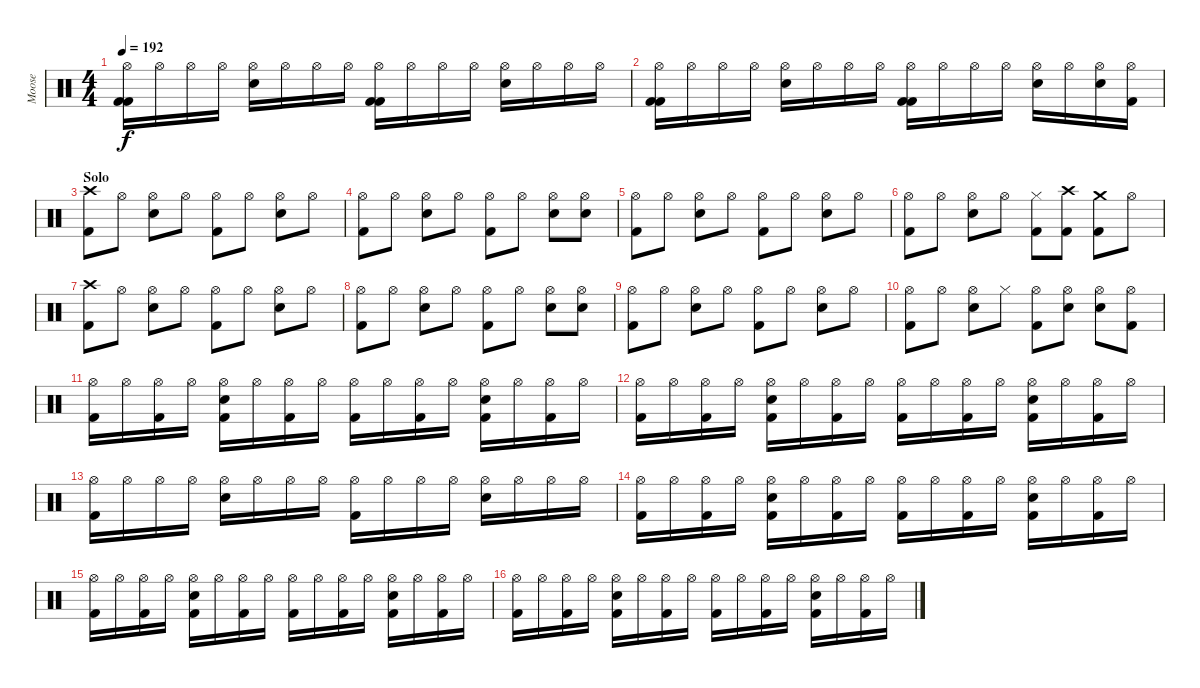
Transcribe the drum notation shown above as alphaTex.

\track ("Moose" "Moose") {instrument percussion}
\staff {score}
\articulation defaults
\ts (4 4)
\tempo 192
\clef neutral
\ks c
("Hi-Hat (open)" "Kick (hit) 2" "Kick (hit) 2").16{dy f} "Hi-Hat (open)".16 "Hi-Hat (open)".16 "Hi-Hat (open)".16 ("Hi-Hat (open)" "Electric Snare (hit)").16 "Hi-Hat (open)".16 "Hi-Hat (open)".16 "Hi-Hat (open)".16 ("Hi-Hat (open)" "Kick (hit) 2" "Kick (hit) 2").16 "Hi-Hat (open)".16 "Hi-Hat (open)".16 "Hi-Hat (open)".16 ("Hi-Hat (open)" "Electric Snare (hit)").16 "Hi-Hat (open)".16 "Hi-Hat (open)".16 "Hi-Hat (open)".16 |
("Hi-Hat (open)" "Kick (hit) 2" "Kick (hit) 2").16 "Hi-Hat (open)".16 "Hi-Hat (open)".16 "Hi-Hat (open)".16 ("Hi-Hat (open)" "Electric Snare (hit)").16 "Hi-Hat (open)".16 "Hi-Hat (open)".16 "Hi-Hat (open)".16 ("Hi-Hat (open)" "Kick (hit) 2" "Kick (hit) 2").16 "Hi-Hat (open)".16 "Hi-Hat (open)".16 "Hi-Hat (open)".16 ("Hi-Hat (open)" "Electric Snare (hit)").16 "Hi-Hat (open)".16 ("Hi-Hat (open)" "Electric Snare (hit)").16 ("Hi-Hat (open)" "Kick (hit) 2").16 |
\section ("" "Solo")
("Crash high (hit)" "Kick (hit) 2").8 "Hi-Hat (open)".8 ("Hi-Hat (open)" "Electric Snare (hit)").8 "Hi-Hat (open)".8 ("Hi-Hat (open)" "Kick (hit) 2").8 "Hi-Hat (open)".8 ("Hi-Hat (open)" "Electric Snare (hit)").8 "Hi-Hat (open)".8 |
("Hi-Hat (open)" "Kick (hit) 2").8 "Hi-Hat (open)".8 ("Hi-Hat (open)" "Electric Snare (hit)").8 "Hi-Hat (open)".8 ("Hi-Hat (open)" "Kick (hit) 2").8 "Hi-Hat (open)".8 ("Hi-Hat (open)" "Electric Snare (hit)").8 ("Hi-Hat (open)" "Electric Snare (hit)").8 |
("Hi-Hat (open)" "Kick (hit) 2").8 "Hi-Hat (open)".8 ("Hi-Hat (open)" "Electric Snare (hit)").8 "Hi-Hat (open)".8 ("Hi-Hat (open)" "Kick (hit) 2").8 "Hi-Hat (open)".8 ("Hi-Hat (open)" "Electric Snare (hit)").8 "Hi-Hat (open)".8 |
("Hi-Hat (open)" "Kick (hit) 2").8 "Hi-Hat (open)".8 ("Hi-Hat (open)" "Electric Snare (hit)").8 "Hi-Hat (open)".8 ("Hi-Hat (closed)" "Kick (hit) 2").8 ("Crash high (hit)" "Kick (hit) 2").8 ("Crash medium (hit)" "Kick (hit) 2").8 "Hi-Hat (open)".8 |
("Crash high (hit)" "Kick (hit) 2").8 "Hi-Hat (open)".8 ("Hi-Hat (open)" "Electric Snare (hit)").8 "Hi-Hat (open)".8 ("Hi-Hat (open)" "Kick (hit) 2").8 "Hi-Hat (open)".8 ("Hi-Hat (open)" "Electric Snare (hit)").8 "Hi-Hat (open)".8 |
("Hi-Hat (open)" "Kick (hit) 2").8 "Hi-Hat (open)".8 ("Hi-Hat (open)" "Electric Snare (hit)").8 "Hi-Hat (open)".8 ("Hi-Hat (open)" "Kick (hit) 2").8 "Hi-Hat (open)".8 ("Hi-Hat (open)" "Electric Snare (hit)").8 ("Hi-Hat (open)" "Electric Snare (hit)").8 |
("Hi-Hat (open)" "Kick (hit) 2").8 "Hi-Hat (open)".8 ("Hi-Hat (open)" "Electric Snare (hit)").8 "Hi-Hat (open)".8 ("Hi-Hat (open)" "Kick (hit) 2").8 "Hi-Hat (open)".8 ("Hi-Hat (open)" "Electric Snare (hit)").8 "Hi-Hat (open)".8 |
("Hi-Hat (open)" "Kick (hit) 2").8 "Hi-Hat (open)".8 ("Hi-Hat (open)" "Electric Snare (hit)").8 "Hi-Hat (closed)".8 ("Hi-Hat (open)" "Kick (hit) 2").8 ("Hi-Hat (open)" "Electric Snare (hit)").8 ("Hi-Hat (open)" "Electric Snare (hit)").8 ("Hi-Hat (open)" "Kick (hit) 2").8 |
("Hi-Hat (open)" "Kick (hit) 2").16 "Hi-Hat (open)".16 ("Hi-Hat (open)" "Kick (hit) 2").16 "Hi-Hat (open)".16 ("Hi-Hat (open)" "Electric Snare (hit)" "Kick (hit) 2").16 "Hi-Hat (open)".16 ("Hi-Hat (open)" "Kick (hit) 2").16 "Hi-Hat (open)".16 ("Hi-Hat (open)" "Kick (hit) 2").16 "Hi-Hat (open)".16 ("Hi-Hat (open)" "Kick (hit) 2").16 "Hi-Hat (open)".16 ("Hi-Hat (open)" "Electric Snare (hit)" "Kick (hit) 2").16 "Hi-Hat (open)".16 ("Hi-Hat (open)" "Kick (hit) 2").16 "Hi-Hat (open)".16 |
("Hi-Hat (open)" "Kick (hit) 2").16 "Hi-Hat (open)".16 ("Hi-Hat (open)" "Kick (hit) 2").16 "Hi-Hat (open)".16 ("Hi-Hat (open)" "Electric Snare (hit)" "Kick (hit) 2").16 "Hi-Hat (open)".16 ("Hi-Hat (open)" "Kick (hit) 2").16 "Hi-Hat (open)".16 ("Hi-Hat (open)" "Kick (hit) 2").16 "Hi-Hat (open)".16 ("Hi-Hat (open)" "Kick (hit) 2").16 "Hi-Hat (open)".16 ("Hi-Hat (open)" "Electric Snare (hit)" "Kick (hit) 2").16 "Hi-Hat (open)".16 ("Hi-Hat (open)" "Kick (hit) 2").16 "Hi-Hat (open)".16 |
("Hi-Hat (open)" "Kick (hit) 2").16 "Hi-Hat (open)".16 "Hi-Hat (open)".16 "Hi-Hat (open)".16 ("Hi-Hat (open)" "Electric Snare (hit)").16 "Hi-Hat (open)".16 "Hi-Hat (open)".16 "Hi-Hat (open)".16 ("Hi-Hat (open)" "Kick (hit) 2").16 "Hi-Hat (open)".16 "Hi-Hat (open)".16 "Hi-Hat (open)".16 ("Hi-Hat (open)" "Electric Snare (hit)").16 "Hi-Hat (open)".16 "Hi-Hat (open)".16 "Hi-Hat (open)".16 |
("Hi-Hat (open)" "Kick (hit) 2").16 "Hi-Hat (open)".16 ("Hi-Hat (open)" "Kick (hit) 2").16 "Hi-Hat (open)".16 ("Hi-Hat (open)" "Electric Snare (hit)" "Kick (hit) 2").16 "Hi-Hat (open)".16 ("Hi-Hat (open)" "Kick (hit) 2").16 "Hi-Hat (open)".16 ("Hi-Hat (open)" "Kick (hit) 2").16 "Hi-Hat (open)".16 ("Hi-Hat (open)" "Kick (hit) 2").16 "Hi-Hat (open)".16 ("Hi-Hat (open)" "Electric Snare (hit)" "Kick (hit) 2").16 "Hi-Hat (open)".16 ("Hi-Hat (open)" "Kick (hit) 2").16 "Hi-Hat (open)".16 |
("Hi-Hat (open)" "Kick (hit) 2").16 "Hi-Hat (open)".16 ("Hi-Hat (open)" "Kick (hit) 2").16 "Hi-Hat (open)".16 ("Hi-Hat (open)" "Electric Snare (hit)" "Kick (hit) 2").16 "Hi-Hat (open)".16 ("Hi-Hat (open)" "Kick (hit) 2").16 "Hi-Hat (open)".16 ("Hi-Hat (open)" "Kick (hit) 2").16 "Hi-Hat (open)".16 ("Hi-Hat (open)" "Kick (hit) 2").16 "Hi-Hat (open)".16 ("Hi-Hat (open)" "Electric Snare (hit)" "Kick (hit) 2").16 "Hi-Hat (open)".16 ("Hi-Hat (open)" "Kick (hit) 2").16 "Hi-Hat (open)".16 |
("Hi-Hat (open)" "Kick (hit) 2").16 "Hi-Hat (open)".16 ("Hi-Hat (open)" "Kick (hit) 2").16 "Hi-Hat (open)".16 ("Hi-Hat (open)" "Electric Snare (hit)" "Kick (hit) 2").16 "Hi-Hat (open)".16 ("Hi-Hat (open)" "Kick (hit) 2").16 "Hi-Hat (open)".16 ("Hi-Hat (open)" "Kick (hit) 2").16 "Hi-Hat (open)".16 ("Hi-Hat (open)" "Kick (hit) 2").16 "Hi-Hat (open)".16 ("Hi-Hat (open)" "Electric Snare (hit)" "Kick (hit) 2").16 "Hi-Hat (open)".16 ("Hi-Hat (open)" "Kick (hit) 2").16 "Hi-Hat (open)".16
